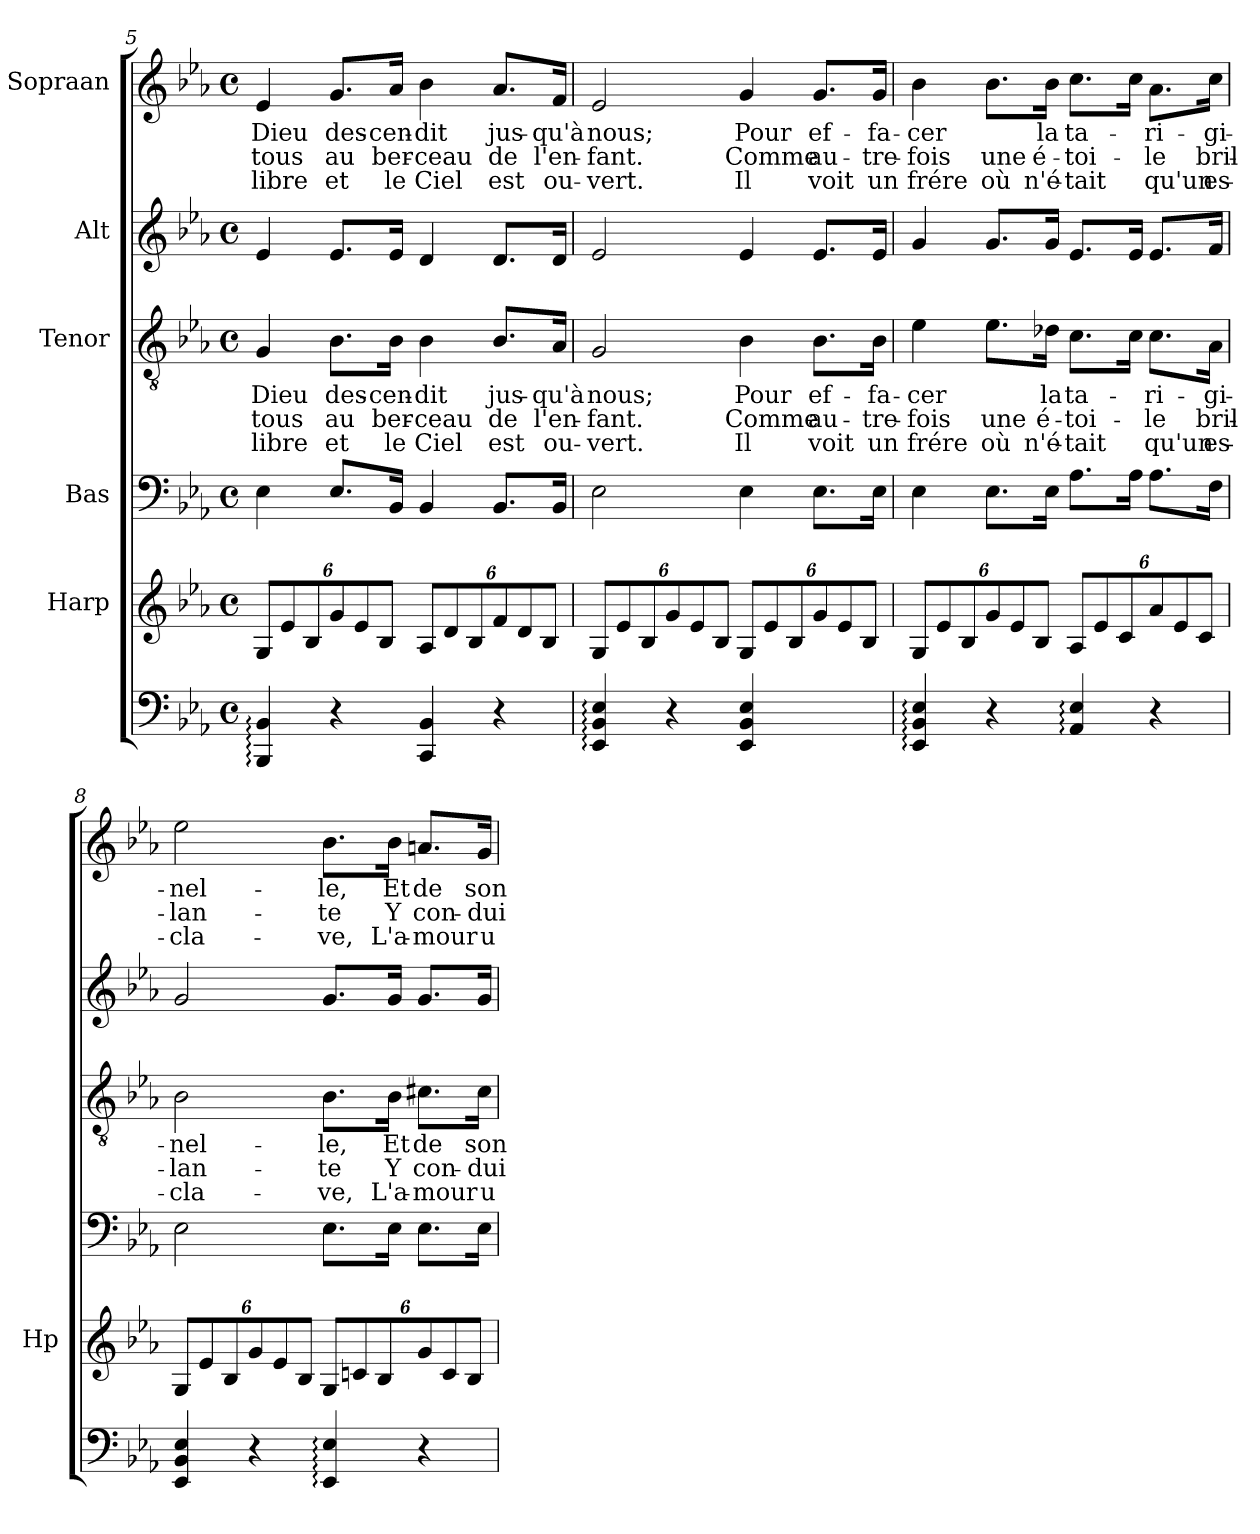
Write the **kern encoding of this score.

**kern	**kern	**kern	**kern	**text	**text	**text	**kern	**kern	**text	**text	**text
*part6	*part5	*part4	*part3	*part3	*part3	*part3	*part2	*part1	*part1	*part1	*part1
*staff6	*staff5	*staff4	*staff3	*staff3	*staff3	*staff3	*staff2	*staff1	*staff1	*staff1	*staff1
*	*I"Harp	*I"Bas	*I"Tenor	*	*	*	*I"Alt	*I"Sopraan	*	*	*
*	*I'Hp	*	*	*	*	*	*	*	*	*	*
*clefF4	*clefG2	*clefF4	*clefGv2	*	*	*	*clefG2	*clefG2	*	*	*
*k[b-e-a-]	*k[b-e-a-]	*k[b-e-a-]	*k[b-e-a-]	*	*	*	*k[b-e-a-]	*k[b-e-a-]	*	*	*
*E-:	*E-:	*E-:	*E-:	*	*	*	*E-:	*E-:	*	*	*
*M4/4	*M4/4	*M4/4	*M4/4	*	*	*	*M4/4	*M4/4	*	*	*
*met(c)	*met(c)	*met(c)	*met(c)	*	*	*	*met(c)	*met(c)	*	*	*
=5	=5	=5	=5	=5	=5	=5	=5	=5	=5	=5	=5
!	!	!	!	!LO:LY:b	!LO:LY:b	!LO:LY:b	!	!	!	!	!
!	!	!	!	!	!	!	!	!	!LO:LY:b	!LO:LY:b	!LO:LY:b
4BBB-/: 4BB-/:	12G/L	4E-\	4G/	Dieu	tous	libre	4e-/	4e-/	Dieu	tous	libre
.	12e-/	.	.	.	.	.	.	.	.	.	.
.	12B-/	.	.	.	.	.	.	.	.	.	.
!	!	!	!	!LO:LY:b	!LO:LY:b	!LO:LY:b	!	!	!	!	!
!	!	!	!	!	!	!	!	!	!LO:LY:b	!LO:LY:b	!LO:LY:b
4r	12g/	8.E-/L	8.B-\L	des-	au	et	8.e-/L	8.g/L	des-	au	et
.	12e-/	.	.	.	.	.	.	.	.	.	.
.	12B-/J	.	.	.	.	.	.	.	.	.	.
!	!	!	!	!LO:LY:b	!LO:LY:b	!LO:LY:b	!	!	!	!	!
!	!	!	!	!	!	!	!	!	!LO:LY:b	!LO:LY:b	!LO:LY:b
.	.	16BB-/Jk	16B-\Jk	-cen-	ber-	le	16e-/Jk	16a-/Jk	-cen-	ber-	le
!	!	!	!	!LO:LY:b	!LO:LY:b	!LO:LY:b	!	!	!	!	!
!	!	!	!	!	!	!	!	!	!LO:LY:b	!LO:LY:b	!LO:LY:b
4CC/ 4BB-/	12A-/L	4BB-/	4B-\	-dit	-ceau	Ciel	4d/	4b-\	-dit	-ceau	Ciel
.	12d/	.	.	.	.	.	.	.	.	.	.
.	12B-/	.	.	.	.	.	.	.	.	.	.
!	!	!	!	!LO:LY:b	!LO:LY:b	!LO:LY:b	!	!	!	!	!
!	!	!	!	!	!	!	!	!	!LO:LY:b	!LO:LY:b	!LO:LY:b
4r	12f/	8.BB-/L	8.B-/L	jus-	de	est	8.d/L	8.a-/L	jus-	de	est
.	12d/	.	.	.	.	.	.	.	.	.	.
.	12B-/J	.	.	.	.	.	.	.	.	.	.
!	!	!	!	!LO:LY:b	!LO:LY:b	!LO:LY:b	!	!	!	!	!
!	!	!	!	!	!	!	!	!	!LO:LY:b	!LO:LY:b	!LO:LY:b
.	.	16BB-/Jk	16A-/Jk	-qu'à	l'en-	ou-	16d/Jk	16f/Jk	-qu'à	l'en-	ou-
=6	=6	=6	=6	=6	=6	=6	=6	=6	=6	=6	=6
!	!	!	!	!LO:LY:b	!LO:LY:b	!LO:LY:b	!	!	!	!	!
!	!	!	!	!	!	!	!	!	!LO:LY:b	!LO:LY:b	!LO:LY:b
4EE-/: 4BB-/: 4E-/:	12G/L	2E-\	2G/	nous;	-fant.	-vert.	2e-/	2e-/	nous;	-fant.	-vert.
.	12e-/	.	.	.	.	.	.	.	.	.	.
.	12B-/	.	.	.	.	.	.	.	.	.	.
4r	12g/	.	.	.	.	.	.	.	.	.	.
.	12e-/	.	.	.	.	.	.	.	.	.	.
.	12B-/J	.	.	.	.	.	.	.	.	.	.
!	!	!	!	!LO:LY:b	!LO:LY:b	!LO:LY:b	!	!	!	!	!
!	!	!	!	!	!	!	!	!	!LO:LY:b	!LO:LY:b	!LO:LY:b
4EE-/ 4BB-/ 4E-/	12G/L	4E-\	4B-\	Pour	Comme	Il	4e-/	4g/	Pour	Comme	Il
.	12e-/	.	.	.	.	.	.	.	.	.	.
.	12B-/	.	.	.	.	.	.	.	.	.	.
!	!	!	!	!LO:LY:b	!LO:LY:b	!LO:LY:b	!	!	!	!	!
!	!	!	!	!	!	!	!	!	!LO:LY:b	!LO:LY:b	!LO:LY:b
4ryy	12g/	8.E-\L	8.B-\L	ef-	au-	voit	8.e-/L	8.g/L	ef-	au-	voit
.	12e-/	.	.	.	.	.	.	.	.	.	.
.	12B-/J	.	.	.	.	.	.	.	.	.	.
!	!	!	!	!LO:LY:b	!LO:LY:b	!LO:LY:b	!	!	!	!	!
!	!	!	!	!	!	!	!	!	!LO:LY:b	!LO:LY:b	!LO:LY:b
.	.	16E-\Jk	16B-\Jk	-fa-	-tre-	un	16e-/Jk	16g/Jk	-fa-	-tre-	un
!!LO:PB:g=z
=7	=7	=7	=7	=7	=7	=7	=7	=7	=7	=7	=7
!	!	!	!	!LO:LY:b	!LO:LY:b	!LO:LY:b	!	!	!	!	!
!	!	!	!	!	!	!	!	!	!LO:LY:b	!LO:LY:b	!LO:LY:b
4EE-/: 4BB-/: 4E-/:	12G/L	4E-\	4e-\	-cer	-fois	frére	4g/	4b-\	-cer	-fois	frére
.	12e-/	.	.	.	.	.	.	.	.	.	.
.	12B-/	.	.	.	.	.	.	.	.	.	.
!	!	!	!	!	!LO:LY:b	!LO:LY:b	!	!	!	!	!
!	!	!	!	!	!	!	!	!	!	!LO:LY:b	!LO:LY:b
4r	12g/	8.E-\L	8.e-\L	.	une	où	8.g/L	8.b-\L	.	une	où
.	12e-/	.	.	.	.	.	.	.	.	.	.
.	12B-/J	.	.	.	.	.	.	.	.	.	.
!	!	!	!	!LO:LY:b	!LO:LY:b	!LO:LY:b	!	!	!	!	!
!	!	!	!	!	!	!	!	!	!LO:LY:b	!LO:LY:b	!LO:LY:b
.	.	16E-\Jk	16d-X\Jk	la	é-	n'é-	16g/Jk	16b-\Jk	la	é-	n'é-
!	!	!	!	!LO:LY:b	!LO:LY:b	!LO:LY:b	!	!	!	!	!
!	!	!	!	!	!	!	!	!	!LO:LY:b	!LO:LY:b	!LO:LY:b
4AA-/: 4E-/:	12A-/L	8.A-\L	8.c\L	ta-	-toi-	-tait	8.e-/L	8.cc\L	ta-	-toi-	-tait
.	12e-/	.	.	.	.	.	.	.	.	.	.
.	12c/	.	.	.	.	.	.	.	.	.	.
.	.	16A-\Jk	16c\Jk	.	.	.	16e-/Jk	16cc\Jk	.	.	.
!	!	!	!	!LO:LY:b	!LO:LY:b	!LO:LY:b	!	!	!	!	!
!	!	!	!	!	!	!	!	!	!LO:LY:b	!LO:LY:b	!LO:LY:b
4r	12a-/	8.A-\L	8.c\L	-ri-	-le	qu'un	8.e-/L	8.a-\L	-ri-	-le	qu'un
.	12e-/	.	.	.	.	.	.	.	.	.	.
.	12c/J	.	.	.	.	.	.	.	.	.	.
!	!	!	!	!LO:LY:b	!LO:LY:b	!LO:LY:b	!	!	!	!	!
!	!	!	!	!	!	!	!	!	!LO:LY:b	!LO:LY:b	!LO:LY:b
.	.	16F\Jk	16A-\Jk	-gi-	bril-	es-	16f/Jk	16cc\Jk	-gi-	bril-	es-
=8	=8	=8	=8	=8	=8	=8	=8	=8	=8	=8	=8
!	!	!	!	!LO:LY:b	!LO:LY:b	!LO:LY:b	!	!	!	!	!
!	!	!	!	!	!	!	!	!	!LO:LY:b	!LO:LY:b	!LO:LY:b
4EE-/ 4BB-/ 4E-/	12G/L	2E-\	2B-\	-nel-	-lan-	-cla-	2g/	2ee-\	-nel-	-lan-	-cla-
.	12e-/	.	.	.	.	.	.	.	.	.	.
.	12B-/	.	.	.	.	.	.	.	.	.	.
4r	12g/	.	.	.	.	.	.	.	.	.	.
.	12e-/	.	.	.	.	.	.	.	.	.	.
.	12B-/J	.	.	.	.	.	.	.	.	.	.
!	!	!	!	!LO:LY:b	!LO:LY:b	!LO:LY:b	!	!	!	!	!
!	!	!	!	!	!	!	!	!	!LO:LY:b	!LO:LY:b	!LO:LY:b
4EE-/: 4E-/:	12G/L	8.E-\L	8.B-\L	-le,	-te	-ve,	8.g/L	8.b-\L	-le,	-te	-ve,
.	12cn/	.	.	.	.	.	.	.	.	.	.
.	12B-/	.	.	.	.	.	.	.	.	.	.
!	!	!	!	!LO:LY:b	!LO:LY:b	!LO:LY:b	!	!	!	!	!
!	!	!	!	!	!	!	!	!	!LO:LY:b	!LO:LY:b	!LO:LY:b
.	.	16E-\Jk	16B-\Jk	Et	Y	L'a-	16g/Jk	16b-\Jk	Et	Y	L'a-
!	!	!	!	!LO:LY:b	!LO:LY:b	!LO:LY:b	!	!	!	!	!
!	!	!	!	!	!	!	!	!	!LO:LY:b	!LO:LY:b	!LO:LY:b
4r	12g/	8.E-\L	8.c#X\L	de	con-	-mour	8.g/L	8.an/L	de	con-	-mour
.	12c/	.	.	.	.	.	.	.	.	.	.
.	12B-/J	.	.	.	.	.	.	.	.	.	.
!	!	!	!	!LO:LY:b	!LO:LY:b	!LO:LY:b	!	!	!	!	!
!	!	!	!	!	!	!	!	!	!LO:LY:b	!LO:LY:b	!LO:LY:b
.	.	16E-\Jk	16c#\Jk	son	-dui-	u-	16g/Jk	16g/Jk	son	-dui-	u-
=	=	=	=	=	=	=	=	=	=	=	=
*-	*-	*-	*-	*-	*-	*-	*-	*-	*-	*-	*-
